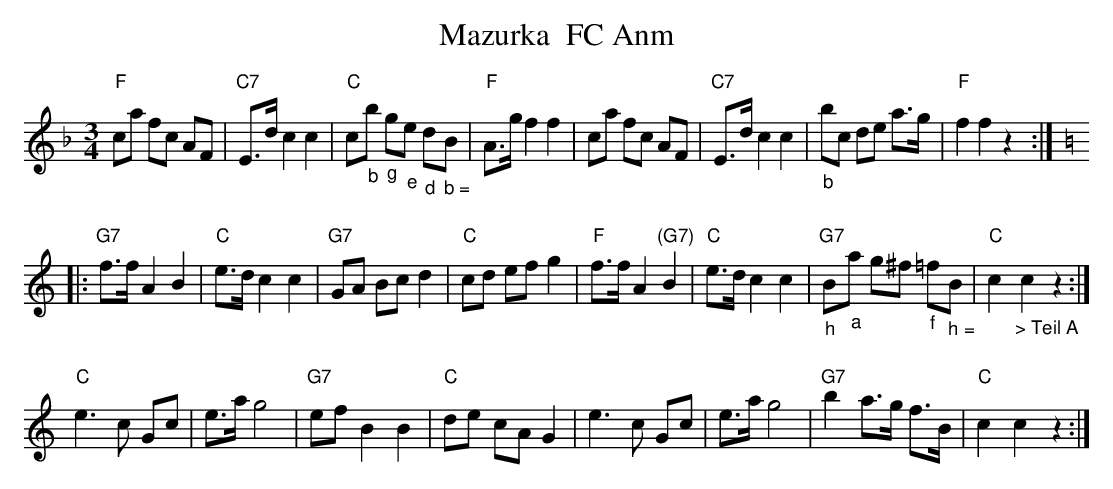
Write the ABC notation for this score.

X:1
T: Mazurka  FC Anm
M:3/4
L:1/8
K:F %%MIDI gchordon
"F"ca fc AF | "C7"E>d c2c2 | "C"c"_b"b "_g"g"_e"e "_d"d"_ b ="B | "F"A>g f2f2 | ca fc AF | "C7"E>d c2c2 | "_b"bc de a>g | "F"f2f2z2 :: [K:C]
"" "G7"f>f A2B2 | "C"e>d c2c2 | "G7"GA Bc d2 | "C"cd ef g2 | "F"f>f  A2"(G7)"B2 | "C"e>d c2c2 | "G7""_h"B"_a"a g^f "_f"=f"_ h ="B | "C"c2"_> Teil A"c2 z2 :|
"" "C"e3c Gc | e>a g4 | "G7"ef B2B2 | "C"de cA G2 | e3c Gc | e>a g4 | "G7"b2 a>g f>B | "C"c2c2z2 :|
